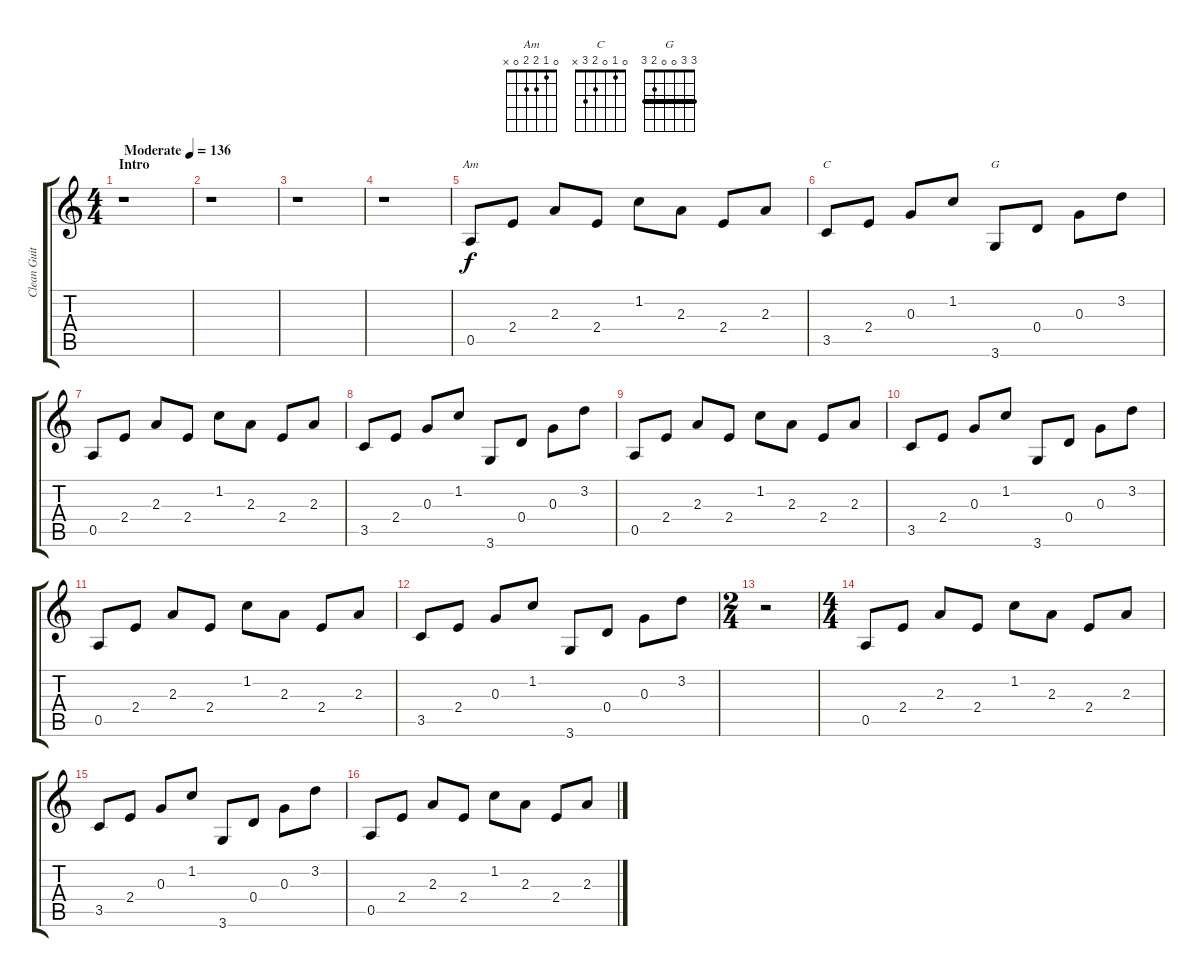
\track ("Clean Guitar" "Clean Guit") {instrument electricguitarclean}
\staff {score tabs}
\tuning (E4 B3 G3 D3 A2 E2) {hide}
\chord ("Am" 0 1 2 2 0 x)
\chord ("C" 0 1 0 2 3 x)
\chord ("G" 3 3 0 0 2 3) {barre 3}
\ts (4 4)
\section ("" "Intro")
\tempo (136 "Moderate")
\clef g2
\ks c
r.1{dy f instrument electricguitarclean} |
r.1 |
r.1 |
r.1 |
0.5.8{ch "Am"} 2.4.8 2.3.8 2.4.8 1.2.8 2.3.8 2.4.8 2.3.8 |
3.5.8{ch "C"} 2.4.8 0.3.8 1.2.8 3.6.8{ch "G"} 0.4.8 0.3.8 3.2.8 |
0.5.8 2.4.8 2.3.8 2.4.8 1.2.8 2.3.8 2.4.8 2.3.8 |
3.5.8 2.4.8 0.3.8 1.2.8 3.6.8 0.4.8 0.3.8 3.2.8 |
0.5.8 2.4.8 2.3.8 2.4.8 1.2.8 2.3.8 2.4.8 2.3.8 |
3.5.8 2.4.8 0.3.8 1.2.8 3.6.8 0.4.8 0.3.8 3.2.8 |
0.5.8 2.4.8 2.3.8 2.4.8 1.2.8 2.3.8 2.4.8 2.3.8 |
3.5.8 2.4.8 0.3.8 1.2.8 3.6.8 0.4.8 0.3.8 3.2.8 |
\ts (2 4)
r.2 |
\ts (4 4)
0.5.8 2.4.8 2.3.8 2.4.8 1.2.8 2.3.8 2.4.8 2.3.8 |
3.5.8 2.4.8 0.3.8 1.2.8 3.6.8 0.4.8 0.3.8 3.2.8 |
0.5.8 2.4.8 2.3.8 2.4.8 1.2.8 2.3.8 2.4.8 2.3.8
